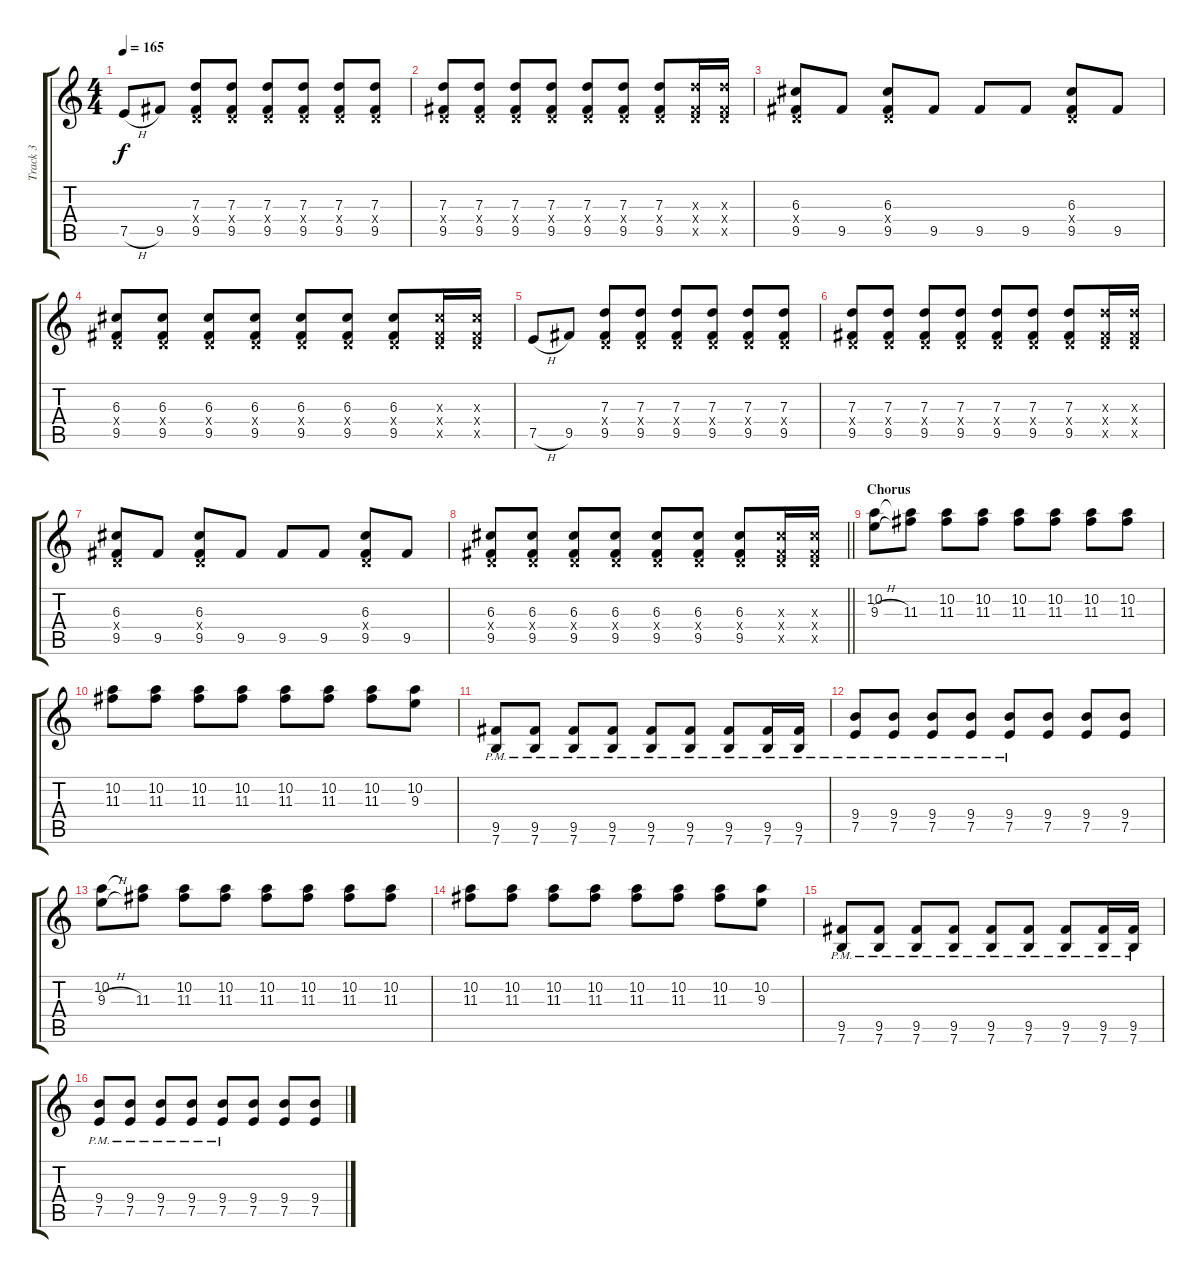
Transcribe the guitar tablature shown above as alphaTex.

\track ("Track 3" "Track 3") {instrument electricguitarclean}
\staff {score tabs}
\tuning (E4 B3 G3 D3 A2 E2) {hide}
\ts (4 4)
\tempo 165
\clef g2
\ks c
7.5{h}.8{dy f} 9.5.8 (7.3 0.4{x} 9.5).8 (7.3 0.4{x} 9.5).8 (7.3 0.4{x} 9.5).8 (7.3 0.4{x} 9.5).8 (7.3 0.4{x} 9.5).8 (7.3 0.4{x} 9.5).8 |
(7.3 0.4{x} 9.5).8 (7.3 0.4{x} 9.5).8 (7.3 0.4{x} 9.5).8 (7.3 0.4{x} 9.5).8 (7.3 0.4{x} 9.5).8 (7.3 0.4{x} 9.5).8 (7.3 0.4{x} 9.5).8 (7.3{x} 0.4{x} 9.5{x}).16 (7.3{x} 0.4{x} 9.5{x}).16 |
(6.3 0.4{x} 9.5).8 9.5.8 (6.3 0.4{x} 9.5).8 9.5.8 9.5.8 9.5.8 (6.3 0.4{x} 9.5).8 9.5.8 |
(6.3 0.4{x} 9.5).8 (6.3 0.4{x} 9.5).8 (6.3 0.4{x} 9.5).8 (6.3 0.4{x} 9.5).8 (6.3 0.4{x} 9.5).8 (6.3 0.4{x} 9.5).8 (6.3 0.4{x} 9.5).8 (6.3{x} 0.4{x} 9.5{x}).16 (6.3{x} 0.4{x} 9.5{x}).16 |
7.5{h}.8 9.5.8 (7.3 0.4{x} 9.5).8 (7.3 0.4{x} 9.5).8 (7.3 0.4{x} 9.5).8 (7.3 0.4{x} 9.5).8 (7.3 0.4{x} 9.5).8 (7.3 0.4{x} 9.5).8 |
(7.3 0.4{x} 9.5).8 (7.3 0.4{x} 9.5).8 (7.3 0.4{x} 9.5).8 (7.3 0.4{x} 9.5).8 (7.3 0.4{x} 9.5).8 (7.3 0.4{x} 9.5).8 (7.3 0.4{x} 9.5).8 (7.3{x} 0.4{x} 9.5{x}).16 (7.3{x} 0.4{x} 9.5{x}).16 |
(6.3 0.4{x} 9.5).8 9.5.8 (6.3 0.4{x} 9.5).8 9.5.8 9.5.8 9.5.8 (6.3 0.4{x} 9.5).8 9.5.8 |
\barLineRight lightlight
(6.3 0.4{x} 9.5).8 (6.3 0.4{x} 9.5).8 (6.3 0.4{x} 9.5).8 (6.3 0.4{x} 9.5).8 (6.3 0.4{x} 9.5).8 (6.3 0.4{x} 9.5).8 (6.3 0.4{x} 9.5).8 (6.3{x} 0.4{x} 9.5{x}).16 (6.3{x} 0.4{x} 9.5{x}).16 |
\section ("" "Chorus")
(10.2 9.3{h}).8 (10.2{t} 11.3).8 (10.2 11.3).8 (10.2 11.3).8 (10.2 11.3).8 (10.2 11.3).8 (10.2 11.3).8 (10.2 11.3).8 |
(10.2 11.3).8 (10.2 11.3).8 (10.2 11.3).8 (10.2 11.3).8 (10.2 11.3).8 (10.2 11.3).8 (10.2 11.3).8 (10.2 9.3).8 |
(9.5{pm} 7.6{pm}).8 (9.5{pm} 7.6{pm}).8 (9.5{pm} 7.6{pm}).8 (9.5{pm} 7.6{pm}).8 (9.5{pm} 7.6{pm}).8 (9.5{pm} 7.6{pm}).8 (9.5{pm} 7.6{pm}).8 (9.5{pm} 7.6{pm}).16 (9.5{pm} 7.6{pm}).16 |
(9.4{pm} 7.5{pm}).8 (9.4{pm} 7.5{pm}).8 (9.4{pm} 7.5{pm}).8 (9.4{pm} 7.5{pm}).8 (9.4{pm} 7.5{pm}).8 (9.4 7.5).8 (9.4 7.5).8 (9.4 7.5).8 |
(10.2 9.3{h}).8 (10.2{t} 11.3).8 (10.2 11.3).8 (10.2 11.3).8 (10.2 11.3).8 (10.2 11.3).8 (10.2 11.3).8 (10.2 11.3).8 |
(10.2 11.3).8 (10.2 11.3).8 (10.2 11.3).8 (10.2 11.3).8 (10.2 11.3).8 (10.2 11.3).8 (10.2 11.3).8 (10.2 9.3).8 |
(9.5{pm} 7.6{pm}).8 (9.5{pm} 7.6{pm}).8 (9.5{pm} 7.6{pm}).8 (9.5{pm} 7.6{pm}).8 (9.5{pm} 7.6{pm}).8 (9.5{pm} 7.6{pm}).8 (9.5{pm} 7.6{pm}).8 (9.5{pm} 7.6{pm}).16 (9.5{pm} 7.6{pm}).16 |
(9.4{pm} 7.5{pm}).8 (9.4{pm} 7.5{pm}).8 (9.4{pm} 7.5{pm}).8 (9.4{pm} 7.5{pm}).8 (9.4{pm} 7.5{pm}).8 (9.4 7.5).8 (9.4 7.5).8 (9.4 7.5).8
